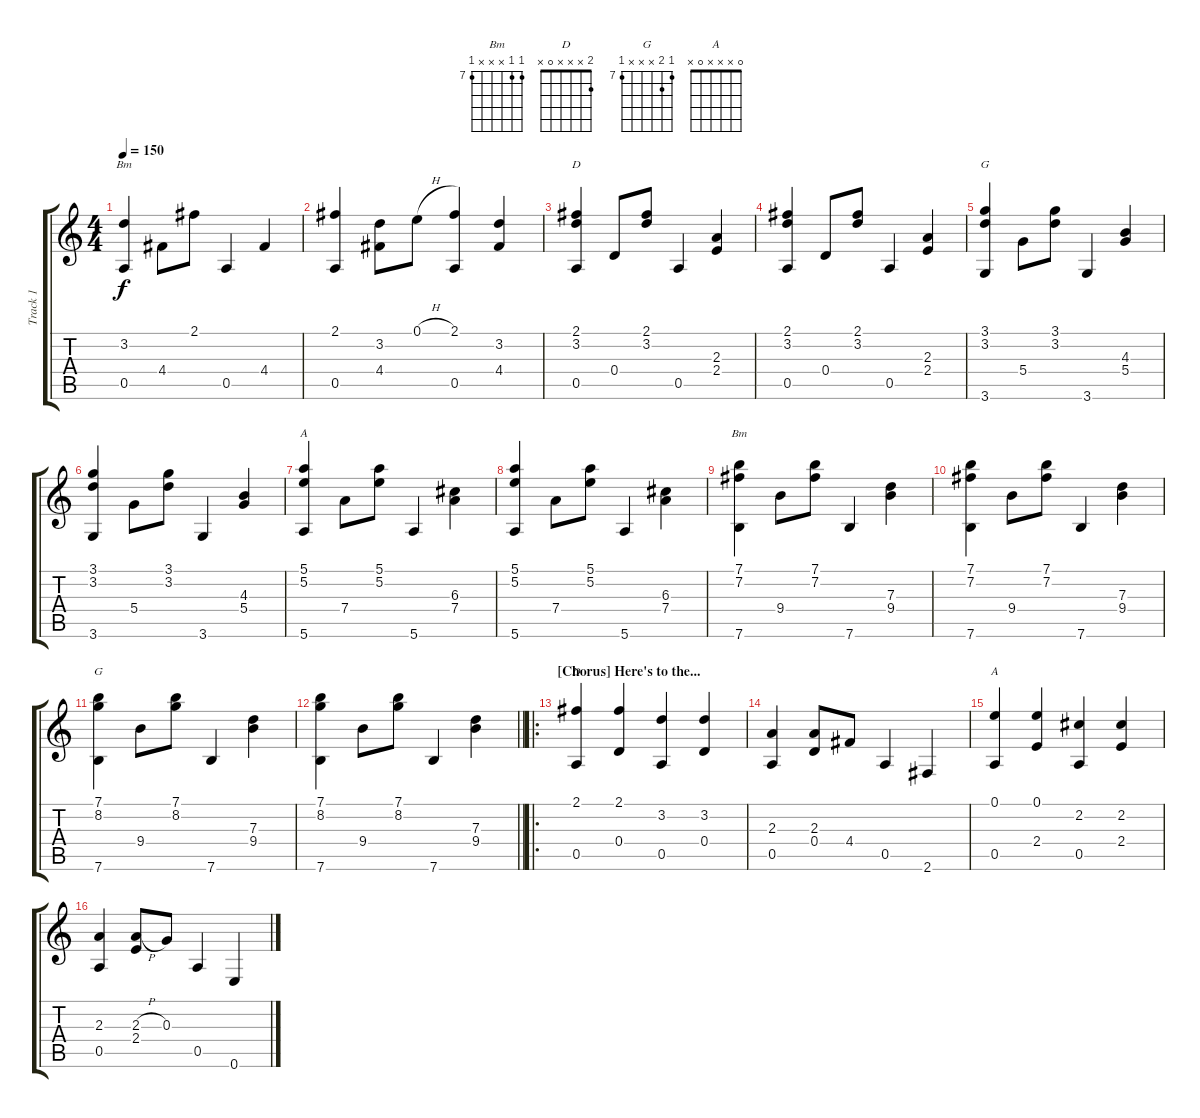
\track ("Track 1" "Track 1") {instrument acousticguitarsteel}
\staff {score tabs}
\tuning (E4 B3 G3 D3 A2 E2) {hide}
\chord ("Bm" x 3 x x 0 x)
\chord ("D" 2 3 x x 0 x)
\chord ("G" 3 3 x x x 3)
\chord ("A" 5 5 x x x 5)
\chord ("Bm" 7 7 x x x 7) {firstfret 7}
\chord ("G" 7 8 x x x 7) {firstfret 7}
\chord ("D" 2 x x x 0 x)
\chord ("A" 0 x x x 0 x)
\ts (4 4)
\tempo 150
\clef g2
\ks c
(3.2 0.5).4{ch "Bm" dy f} 4.4.8 2.1.8 0.5.4 4.4.4 |
(2.1 0.5).4 (3.2 4.4).8 0.1{h}.8 (2.1 0.5).4 (3.2 4.4).4 |
(2.1 3.2 0.5).4{ch "D"} 0.4.8 (2.1 3.2).8 0.5.4 (2.3 2.4).4 |
(2.1 3.2 0.5).4 0.4.8 (2.1 3.2).8 0.5.4 (2.3 2.4).4 |
(3.1 3.2 3.6).4{ch "G"} 5.4.8 (3.1 3.2).8 3.6.4 (4.3 5.4).4 |
(3.1 3.2 3.6).4 5.4.8 (3.1 3.2).8 3.6.4 (4.3 5.4).4 |
(5.1 5.2 5.6).4{ch "A"} 7.4.8 (5.1 5.2).8 5.6.4 (6.3 7.4).4 |
(5.1 5.2 5.6).4 7.4.8 (5.1 5.2).8 5.6.4 (6.3 7.4).4 |
(7.1 7.2 7.6).4{ch "Bm"} 9.4.8 (7.1 7.2).8 7.6.4 (7.3 9.4).4 |
(7.1 7.2 7.6).4 9.4.8 (7.1 7.2).8 7.6.4 (7.3 9.4).4 |
(7.1 8.2 7.6).4{ch "G"} 9.4.8 (7.1 8.2).8 7.6.4 (7.3 9.4).4 |
\barLineRight lightlight
(7.1 8.2 7.6).4 9.4.8 (7.1 8.2).8 7.6.4 (7.3 9.4).4 |
\ro
\section ("" "[Chorus] Here's to the...")
(2.1 0.5).4{ch "D"} (2.1 0.4).4 (3.2 0.5).4 (3.2 0.4).4 |
(2.3 0.5).4 (2.3 0.4).8 4.4.8 0.5.4 2.6.4 |
(0.1 0.5).4{ch "A"} (0.1 2.4).4 (2.2 0.5).4 (2.2 2.4).4 |
(2.3 0.5).4 (2.3{h} 2.4).8 0.3.8 0.5.4 0.6.4
